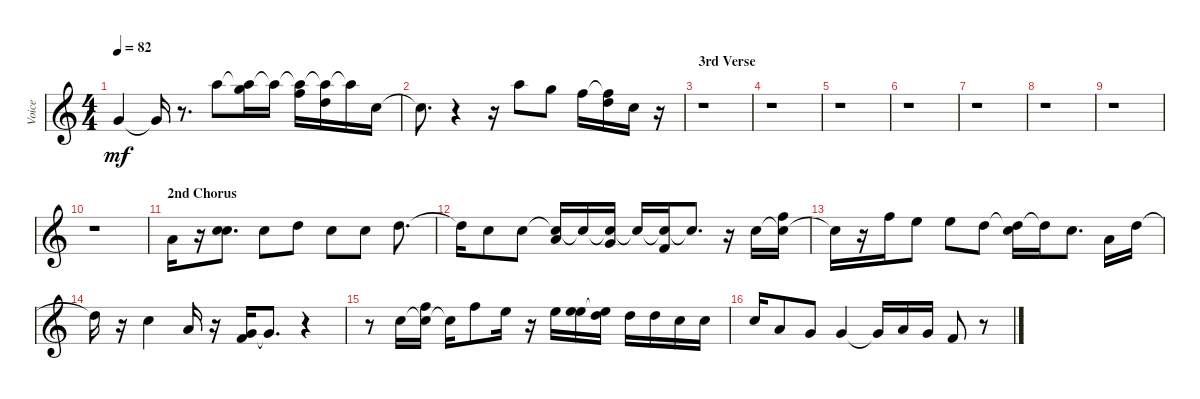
\track ("Voice" "Voice") {instrument voiceoohs}
\staff {score}
\tuning (E4 B3 G3 D3 A2 E2 B1) {hide}
\ts (4 4)
\tempo 82
\clef g2
\ks c
3.1{t}.4{dy mf} 3.1{t}.16 r.8{d} 17.1.8 (17.1{t} 20.2).16 17.1{t}.16 (17.1{t} 18.2).16 (17.1{t} 15.2).16 17.1{t}.16 8.1.16 |
8.1{t}.8{d} r.4 r.16 17.1.8 15.1.8 13.1.16 (13.1{t} 15.2).16 8.1.16 r.16 |
\section ("" "3rd Verse")
r.1 |
r.1 |
r.1 |
r.1 |
r.1 |
r.1 |
r.1 |
r.1 |
\section ("" "2nd Chorus")
5.1.16 r.16 (8.1 13.2).8{d} 8.1.8 10.1.8 8.1.8 8.1.8 10.1.8{d} |
10.1{t}.16 8.1.8 8.1.8 (8.1{t} 10.2).16 8.1{t}.16 (8.1{t} 8.2).16 8.1{t}.16 (8.1{t} 6.2).16 8.1{t}.8{d} r.16 8.1.16 (8.1{t} 18.2).16 |
8.1{t}.16 r.16 13.1.16 12.1.8 12.1.8 10.1.8 (10.1{t} 13.2).16 10.1{t}.16 8.1.8{d} 5.1.16 10.1.16 |
10.1{t}.16 r.16 8.1.4 5.1.16 r.16 (3.1 6.2).16 3.1{t}.8{d} r.4 |
r.8 8.1.16 (8.1{t} 18.2).16 8.1{t}.16 13.1.8 12.1.16 r.16 12.1.16 (12.1 17.2).16 (12.1{t} 15.2).16 10.1.16 10.1.16 8.1.16 8.1.16 |
8.1.16 5.1.8 3.1.8 3.1.4 3.1{t}.16 5.1.16 3.1.16 1.1.8 r.8
